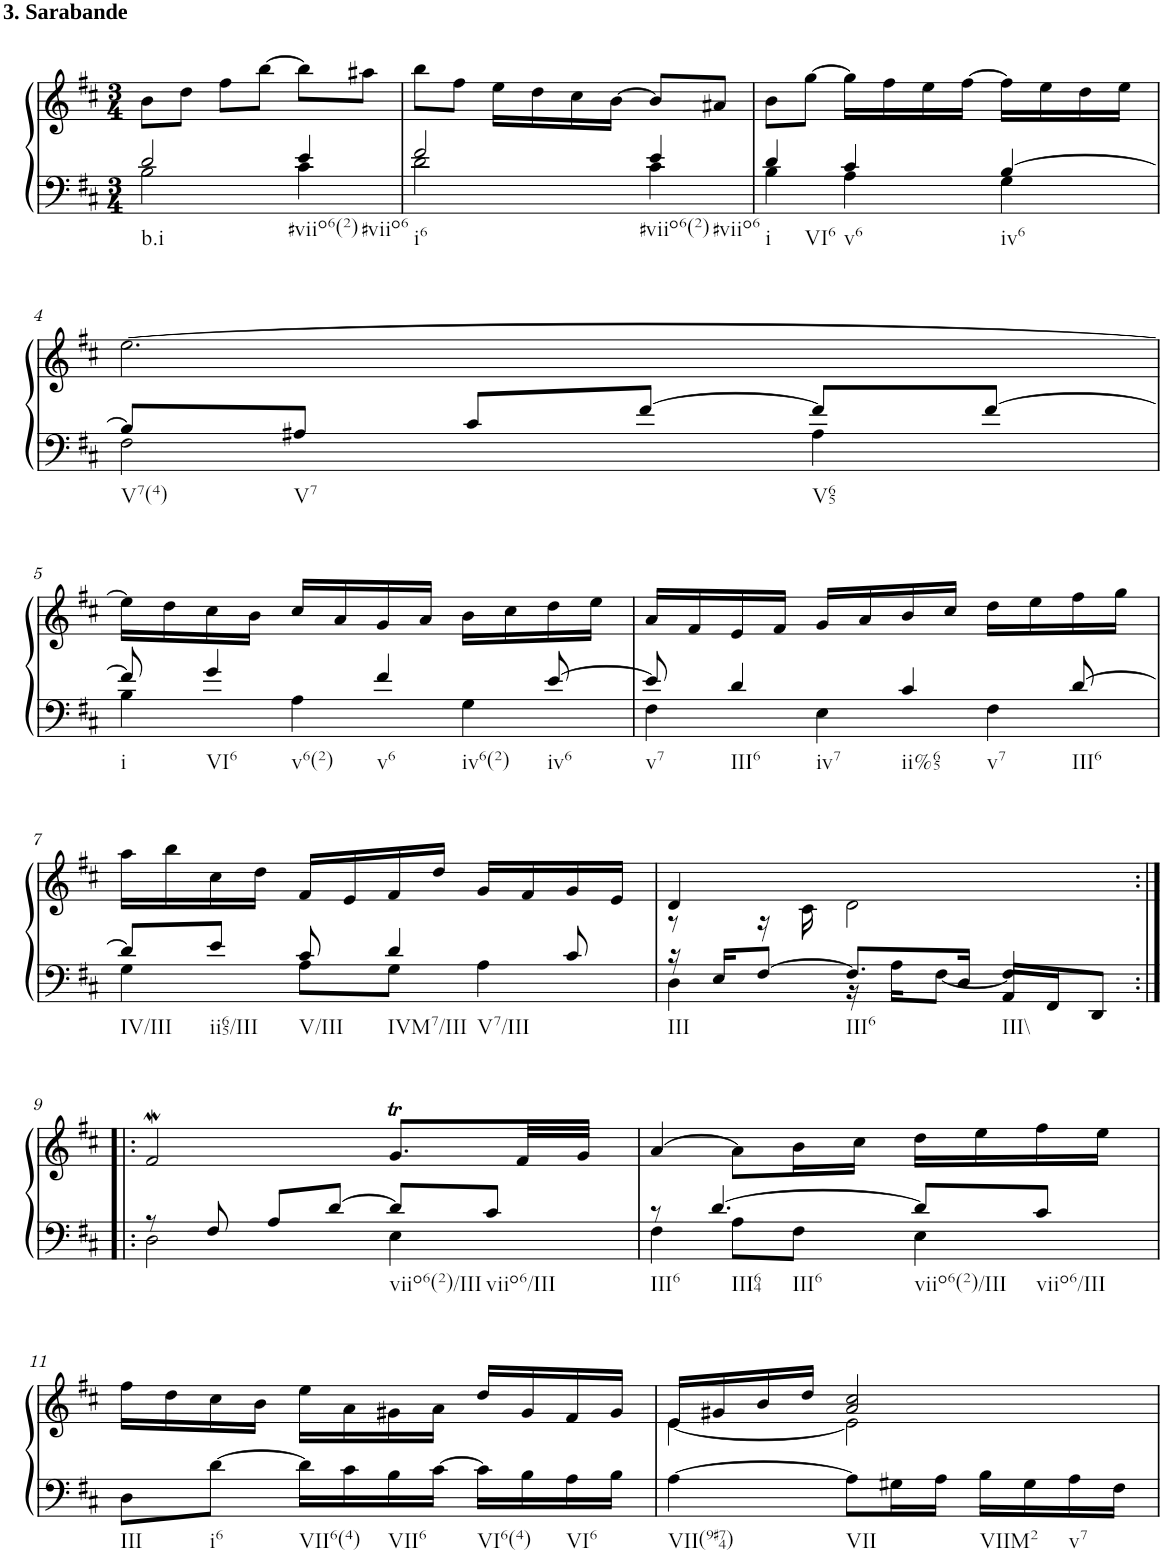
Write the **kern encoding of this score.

**kern	**kern
*part1	*part1
*staff2	*staff1
*I"Klavier linke Hand	*
*clefF4	*clefG2
*k[f#c#]	*k[f#c#]
*M3/4	*M3/4
=1	=1
*^	*
!	!	!LO:TX:a:B:t=3. Sarabande
!LO:TX:b:t=b.i	!	!
2d/	2B\	8b\L
.	.	8dd\J
.	.	8ff#\L
.	.	[8bb\J
!LO:TX:b:t=#viio6(2)	!	!
!LO:TX:b:t=#viio6	!	!
4e/	4c#\	8bb\L]
.	.	8aa#X\J
=2	=2	=2
!LO:TX:b:t=i6	!	!
2f#/	2d\	8bb\L
.	.	8ff#\J
.	.	16ee\LL
.	.	16dd\
.	.	16cc#\
.	.	[16b\JJ
!LO:TX:b:t=#viio6(2)	!	!
!LO:TX:b:t=#viio6	!	!
4e/	4c#\	8b/L]
.	.	8a#X/J
=3	=3	=3
!LO:TX:b:t=i	!	!
!LO:TX:b:t=VI6	!	!
4d/	4B\	8b\L
.	.	[8gg\J
!LO:TX:b:t=v6	!	!
4c#/	4A\	16gg\LL]
.	.	16ff#\
.	.	16ee\
.	.	[16ff#\JJ
!LO:TX:b:t=iv6	!	!
[4B/	4G\	16ff#\LL]
.	.	16ee\
.	.	16dd\
.	.	16ee\JJ
!!LO:LB:g=z
=4	=4	=4
!LO:TX:b:t=V7(4)	!	!
8B/L]	2F#\	[2.ee\
!LO:TX:b:t=V7	!	!
8A#X/J	.	.
8c#/L	.	.
[8f#/J	.	.
!LO:TX:b:t=V65	!	!
8f#/L]	4A#\	.
[8f#/J	.	.
!!LO:LB:g=z
=5	=5	=5
!LO:TX:b:t=i	!	!
8f#/]	4B\	16ee\LL]
.	.	16dd\
!LO:TX:b:t=VI6	!	!
!LO:TX:b:t=v6(2)	!	!
4g/	.	16cc#\
.	.	16b\JJ
.	4A\	16cc#/LL
.	.	16a/
!LO:TX:b:t=v6	!	!
!LO:TX:b:t=iv6(2)	!	!
4f#/	.	16g/
.	.	16a/JJ
.	4G\	16b\LL
.	.	16cc#\
!LO:TX:b:t=iv6	!	!
[8e/	.	16dd\
.	.	16ee\JJ
=6	=6	=6
!LO:TX:b:t=v7	!	!
8e/]	4F#\	16a/LL
.	.	16f#/
!LO:TX:b:t=III6	!	!
!LO:TX:b:t=iv7	!	!
4d/	.	16e/
.	.	16f#/JJ
.	4E\	16g/LL
.	.	16a/
!LO:TX:b:t=ii%65	!	!
!LO:TX:b:t=v7	!	!
4c#/	.	16b/
.	.	16cc#/JJ
.	4F#\	16dd\LL
.	.	16ee\
!LO:TX:b:t=III6	!	!
[8d/	.	16ff#\
.	.	16gg\JJ
!!LO:LB:g=z
=7	=7	=7
!LO:TX:b:t=IV/III	!	!
8d/L]	4G\	16aa\LL
.	.	16bb\
!LO:TX:b:t=ii65/III	!	!
8e/J	.	16cc#\
.	.	16dd\JJ
!LO:TX:b:t=V/III	!	!
8c#/	8A\L	16f#/LL
.	.	16e/
!LO:TX:b:t=IVM7/III	!	!
!LO:TX:b:t=V7/III	!	!
4d/	8G\J	16f#/
.	.	16dd/JJ
.	4A\	16g/LL
.	.	16f#/
8c#/	.	16g/
.	.	16e/JJ
=8	=8	=8
*	*	*^
!LO:TX:b:t=III	!	!	!
16r	4D\	4d/	8r
16E/KL	.	.	.
[8F#/J	.	.	16r
.	.	.	16c#\
!LO:TX:b:t=III6	!	!	!
8.F#/L]	16r	2d\	2ryy
.	16A\KL	.	.
.	[8F#\J	.	.
16D/Jk	.	.	.
!LO:TX:b:t=III\\	!	!	!
16AA/LL	4F#/]	.	.
16FF#/J	.	.	.
8DD/J	.	.	.
*	*	*v	*v
!!LO:LB:g=z
=9:|!|:	=9:|!|:	=9:|!|:
8r	2D\	2f#W/
8F#/	.	.
8A/L	.	.
[8d/J	.	.
!LO:TX:b:t=viio6(2)/III	!	!
8d/L]	4E\	8.gT/L
!LO:TX:b:t=viio6/III	!	!
8c#/J	.	.
.	.	32f#/LL
.	.	32g/JJJ
=10	=10	=10
!LO:TX:b:t=III6	!	!
8r	4F#\	[4a/
!LO:TX:b:t=III64	!	!
!LO:TX:b:t=III6	!	!
[4.d/	.	.
.	8A\L	8a\L]
.	8F#\J	16b\L
.	.	16cc#\JJ
!LO:TX:b:t=viio6(2)/III	!	!
8d/L]	4E\	16dd\LL
.	.	16ee\
!LO:TX:b:t=viio6/III	!	!
8c#/J	.	16ff#\
.	.	16ee\JJ
*v	*v	*
!!LO:LB:g=z
=11	=11
!LO:TX:b:t=III	!
8D\L	16ff#\LL
.	16dd\
!LO:TX:b:t=i6	!
[8d\J	16cc#\
.	16b\JJ
!LO:TX:b:t=VII6(4)	!
16d\LL]	16ee\LL
16c#\	16a\
!LO:TX:b:t=VII6	!
16B\	16g#X\
[16c#\JJ	16a\JJ
!LO:TX:b:t=VI6(4)	!
16c#\LL]	16dd/LL
16B\	16g#/
!LO:TX:b:t=VI6	!
16A\	16f#/
16B\JJ	16g#/JJ
=12	=12
*	*^
!LO:TX:b:t=VII(9#74)	!	!
[4A\	16e/LL	[4e\
.	16g#X/	.
.	16b/	.
.	16dd/JJ	.
!LO:TX:b:t=VII	!	!
8A\L]	2a/ 2cc#/	2e\]
16G#X\L	.	.
16A\JJ	.	.
!LO:TX:b:t=VIIM2	!	!
16B\LL	.	.
16G#\	.	.
!LO:TX:b:t=v7	!	!
16A\	.	.
16F#\JJ	.	.
*	*v	*v
=	=
*-	*-
